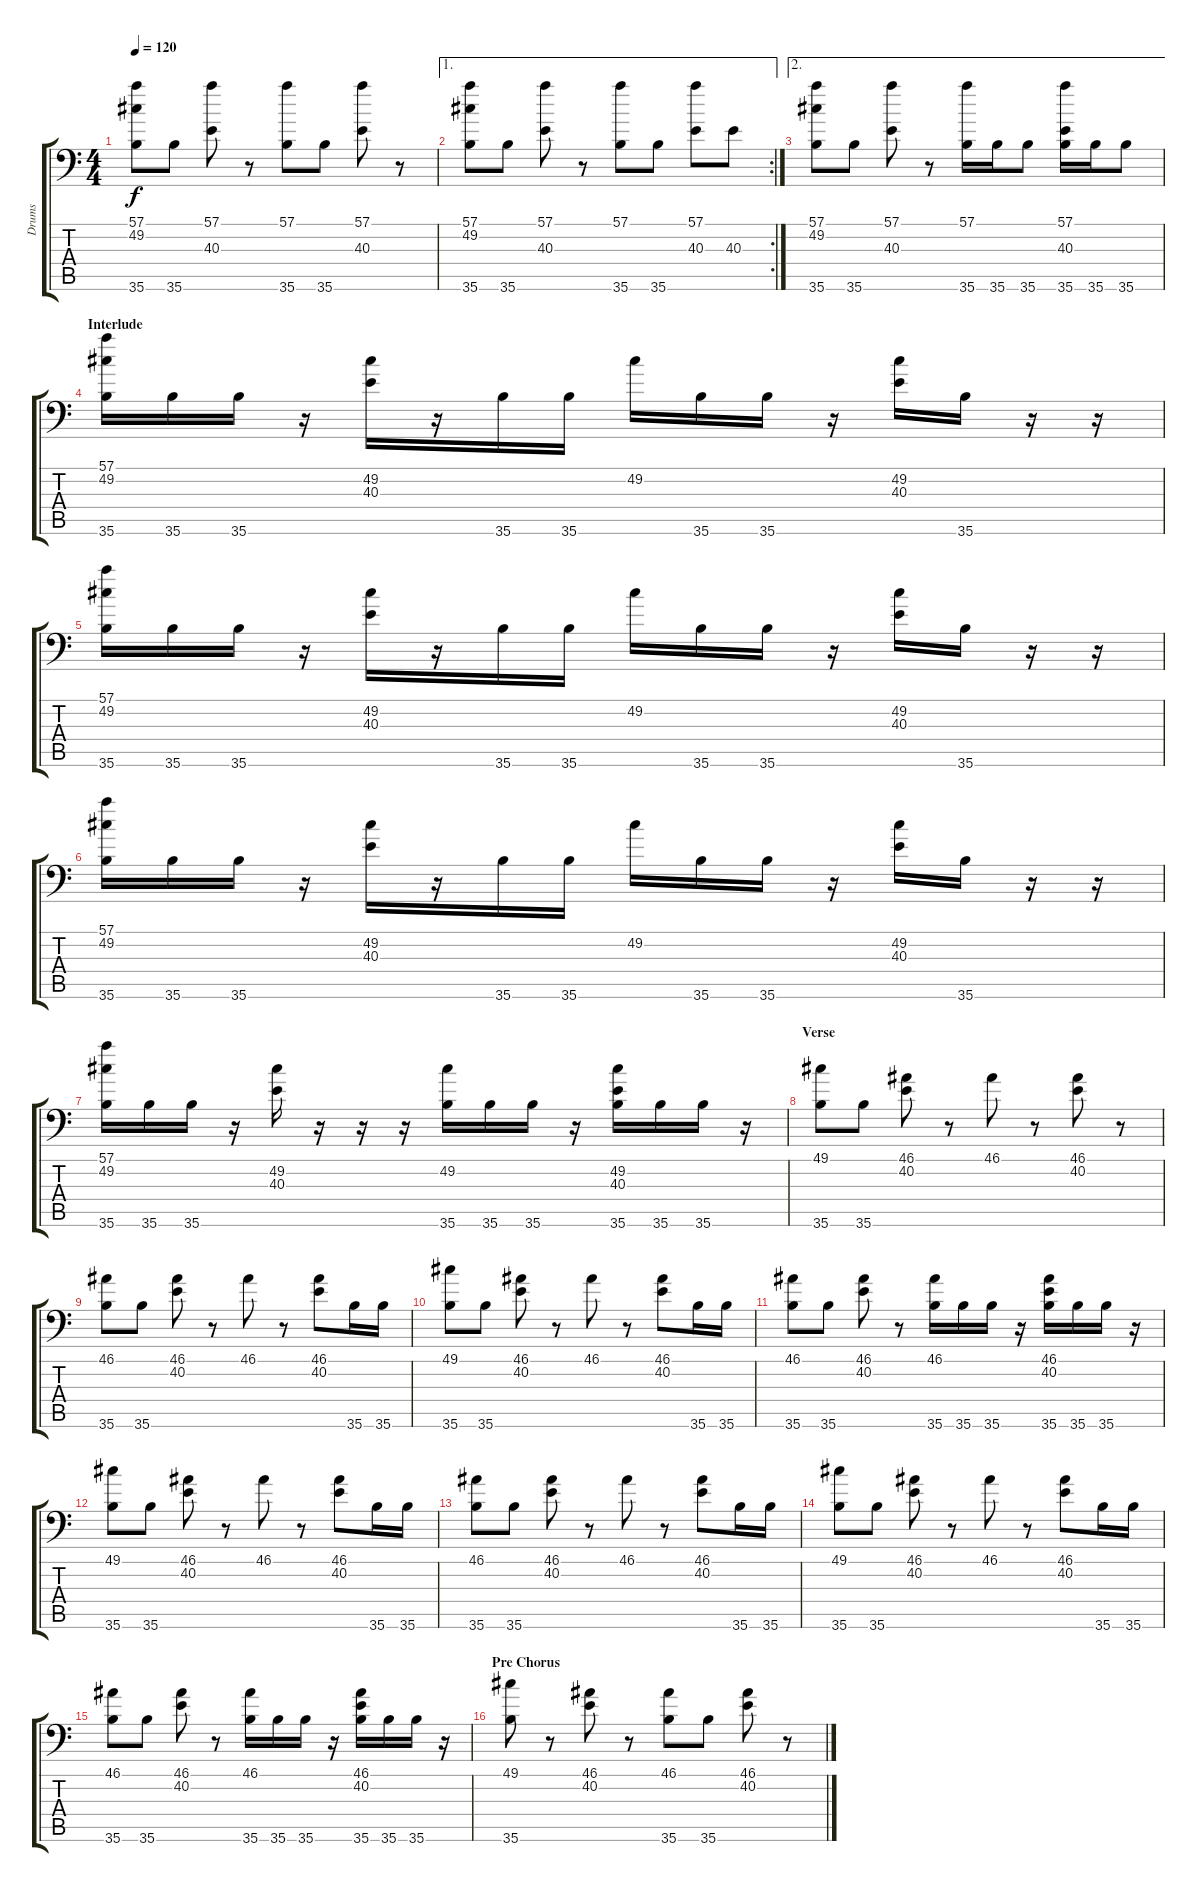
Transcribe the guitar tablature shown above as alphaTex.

\track ("Drums" "Drums") {instrument acousticgrandpiano}
\staff {score tabs}
\tuning (C-1 C-1 C-1 C-1 C-1 C-1) {hide}
\ts (4 4)
\tempo 120
\clef f4
\ks c
(57.1 49.2 35.6).8{dy f} 35.6.8 (57.1 40.3).8 r.8 (57.1 35.6).8 35.6.8 (57.1 40.3).8 r.8 |
\ae 1
\rc 2
(57.1 49.2 35.6).8 35.6.8 (57.1 40.3).8 r.8 (57.1 35.6).8 35.6.8 (57.1 40.3).8 40.3.8 |
\ae 2
(57.1 49.2 35.6).8 35.6.8 (57.1 40.3).8 r.8 (57.1 35.6).16 35.6.16 35.6.8 (57.1 40.3 35.6).16 35.6.16 35.6.8 |
\section ("" "Interlude")
(57.1 49.2 35.6).16 35.6.16 35.6.16 r.16 (49.2 40.3).16 r.16 35.6.16 35.6.16 49.2.16 35.6.16 35.6.16 r.16 (49.2 40.3).16 35.6.16 r.16 r.16 |
(57.1 49.2 35.6).16 35.6.16 35.6.16 r.16 (49.2 40.3).16 r.16 35.6.16 35.6.16 49.2.16 35.6.16 35.6.16 r.16 (49.2 40.3).16 35.6.16 r.16 r.16 |
(57.1 49.2 35.6).16 35.6.16 35.6.16 r.16 (49.2 40.3).16 r.16 35.6.16 35.6.16 49.2.16 35.6.16 35.6.16 r.16 (49.2 40.3).16 35.6.16 r.16 r.16 |
(57.1 49.2 35.6).16 35.6.16 35.6.16 r.16 (49.2 40.3).16 r.16 r.16 r.16 (49.2 35.6).16 35.6.16 35.6.16 r.16 (49.2 40.3 35.6).16 35.6.16 35.6.16 r.16 |
\section ("" "Verse")
(49.1 35.6).8 35.6.8 (46.1 40.2).8 r.8 46.1.8 r.8 (46.1 40.2).8 r.8 |
(46.1 35.6).8 35.6.8 (46.1 40.2).8 r.8 46.1.8 r.8 (46.1 40.2).8 35.6.16 35.6.16 |
(49.1 35.6).8 35.6.8 (46.1 40.2).8 r.8 46.1.8 r.8 (46.1 40.2).8 35.6.16 35.6.16 |
(46.1 35.6).8 35.6.8 (46.1 40.2).8 r.8 (46.1 35.6).16 35.6.16 35.6.16 r.16 (46.1 40.2 35.6).16 35.6.16 35.6.16 r.16 |
(49.1 35.6).8 35.6.8 (46.1 40.2).8 r.8 46.1.8 r.8 (46.1 40.2).8 35.6.16 35.6.16 |
(46.1 35.6).8 35.6.8 (46.1 40.2).8 r.8 46.1.8 r.8 (46.1 40.2).8 35.6.16 35.6.16 |
(49.1 35.6).8 35.6.8 (46.1 40.2).8 r.8 46.1.8 r.8 (46.1 40.2).8 35.6.16 35.6.16 |
(46.1 35.6).8 35.6.8 (46.1 40.2).8 r.8 (46.1 35.6).16 35.6.16 35.6.16 r.16 (46.1 40.2 35.6).16 35.6.16 35.6.16 r.16 |
\section ("" "Pre Chorus")
(49.1 35.6).8 r.8 (46.1 40.2).8 r.8 (46.1 35.6).8 35.6.8 (46.1 40.2).8 r.8
